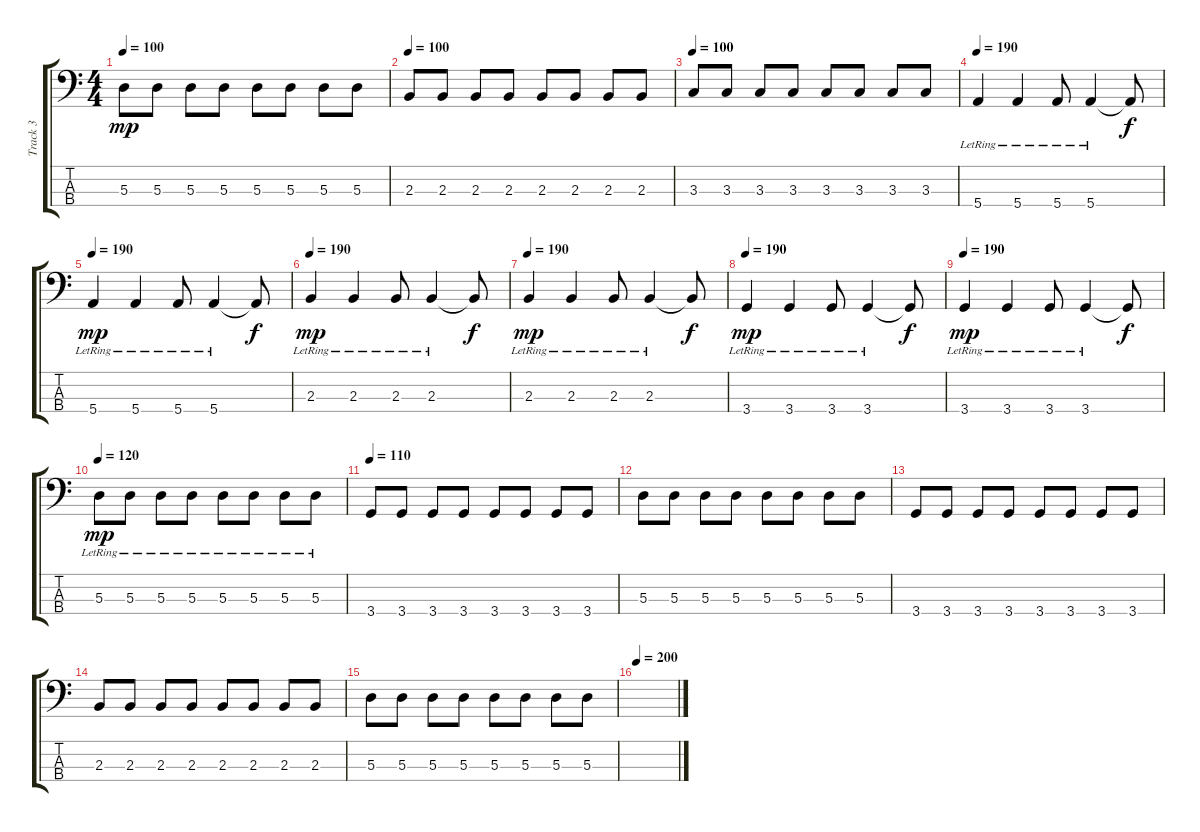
\track ("Track 3" "Track 3") {instrument electricbassfinger}
\staff {score tabs}
\tuning (G2 D2 A1 E1) {hide}
\ts (4 4)
\tempo 100
\clef f4
\ks c
5.3.8{dy mp} 5.3.8 5.3.8 5.3.8 5.3.8 5.3.8 5.3.8 5.3.8 |
\tempo 100
2.3.8 2.3.8 2.3.8 2.3.8 2.3.8 2.3.8 2.3.8 2.3.8 |
\tempo 100
3.3.8 3.3.8 3.3.8 3.3.8 3.3.8 3.3.8 3.3.8 3.3.8 |
\tempo 190
5.4{lr}.4 5.4{lr}.4 5.4{lr}.8 5.4{lr}.4 5.4{t}.8{dy f} |
\tempo 190
5.4{lr}.4{dy mp} 5.4{lr}.4 5.4{lr}.8 5.4{lr}.4 5.4{t}.8{dy f} |
\tempo 190
2.3{lr}.4{dy mp} 2.3{lr}.4 2.3{lr}.8 2.3{lr}.4 2.3{t}.8{dy f} |
\tempo 190
2.3{lr}.4{dy mp} 2.3{lr}.4 2.3{lr}.8 2.3{lr}.4 2.3{t}.8{dy f} |
\tempo 190
3.4{lr}.4{dy mp} 3.4{lr}.4 3.4{lr}.8 3.4{lr}.4 3.4{t}.8{dy f} |
\tempo 190
3.4{lr}.4{dy mp} 3.4{lr}.4 3.4{lr}.8 3.4{lr}.4 3.4{t}.8{dy f} |
\tempo 120
5.3{lr}.8{dy mp} 5.3{lr}.8 5.3{lr}.8 5.3{lr}.8 5.3{lr}.8 5.3{lr}.8 5.3{lr}.8 5.3{lr}.8 |
\tempo 110
3.4.8 3.4.8 3.4.8 3.4.8 3.4.8 3.4.8 3.4.8 3.4.8 |
5.3.8 5.3.8 5.3.8 5.3.8 5.3.8 5.3.8 5.3.8 5.3.8 |
3.4.8 3.4.8 3.4.8 3.4.8 3.4.8 3.4.8 3.4.8 3.4.8 |
2.3.8 2.3.8 2.3.8 2.3.8 2.3.8 2.3.8 2.3.8 2.3.8 |
5.3.8 5.3.8 5.3.8 5.3.8 5.3.8 5.3.8 5.3.8 5.3.8 |
\tempo 200
